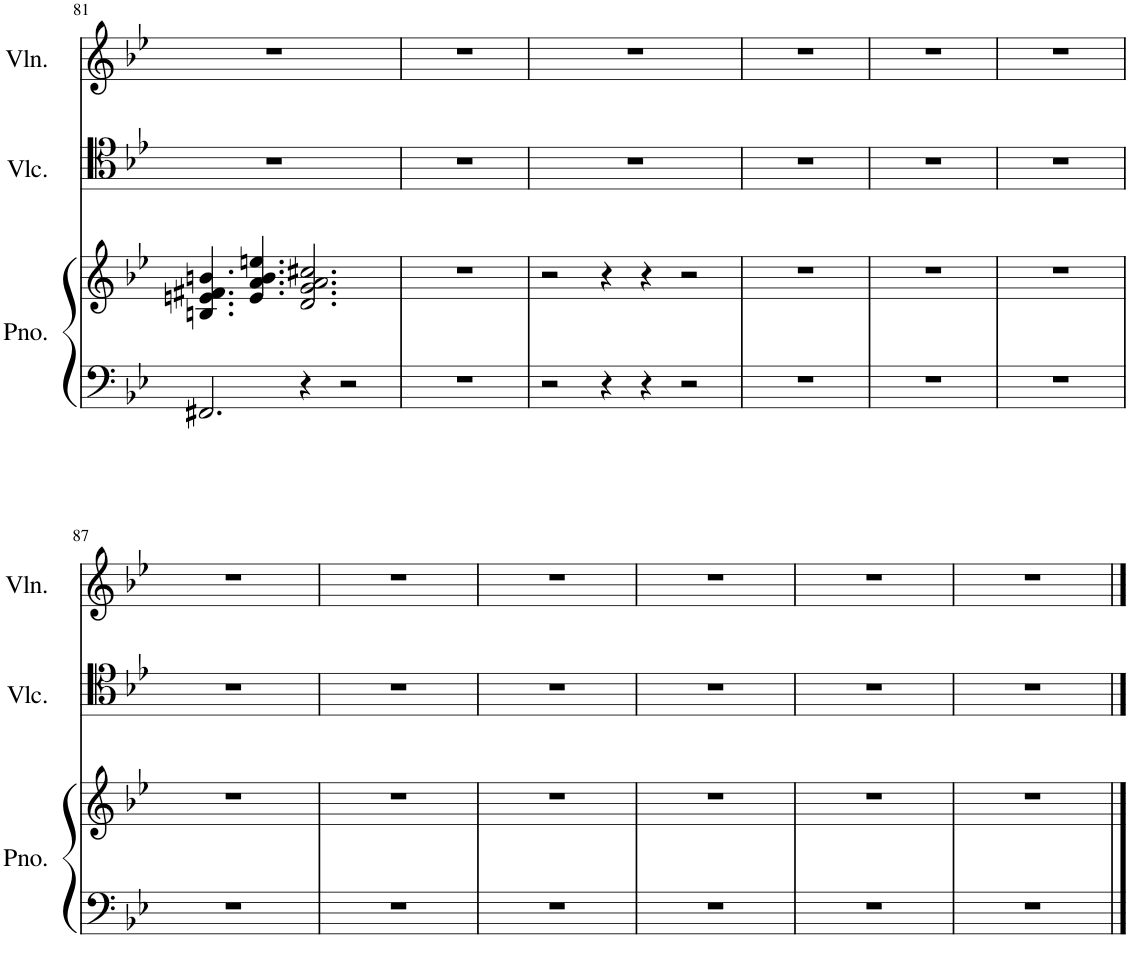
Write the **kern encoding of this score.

**kern	**kern	**kern	**kern
*part3	*part3	*part2	*part1
*staff4	*staff3	*staff2	*staff1
*I"Piano	*	*I"Violoncello	*I"Violin
*I'Pno.	*	*I'Vlc.	*I'Vln.
!!LO:PB:g=z
*clefF4	*clefG2	*clefC4	*clefG2
*k[b-e-]	*k[b-e-]	*k[b-e-]	*k[b-e-]
*M6/4	*M6/4	*M6/4	*M6/4
=81	=81	=81	=81
2.FF#X/	4.Bn/ 4.en/ 4.f#X/ 4.bn/	1.r	1.r
.	4.e/ 4.a/ 4.b/ 4.een/	.	.
4r	2.d/ 2.g/ 2.a/ 2.cc#X/	.	.
2r	.	.	.
=82	=82	=82	=82
1.r	1.r	1.r	1.r
=83	=83	=83	=83
2r	2r	1.r	1.r
4r	4r	.	.
4r	4r	.	.
2r	2r	.	.
=84	=84	=84	=84
1.r	1.r	1.r	1.r
=85	=85	=85	=85
1.r	1.r	1.r	1.r
=86	=86	=86	=86
1.r	1.r	1.r	1.r
!!LO:LB:g=z
=87	=87	=87	=87
1.r	1.r	1.r	1.r
=88	=88	=88	=88
1.r	1.r	1.r	1.r
=89	=89	=89	=89
1.r	1.r	1.r	1.r
=90	=90	=90	=90
1.r	1.r	1.r	1.r
=91	=91	=91	=91
1.r	1.r	1.r	1.r
=92	=92	=92	=92
1.r	1.r	1.r	1.r
==	==	==	==
*-	*-	*-	*-
